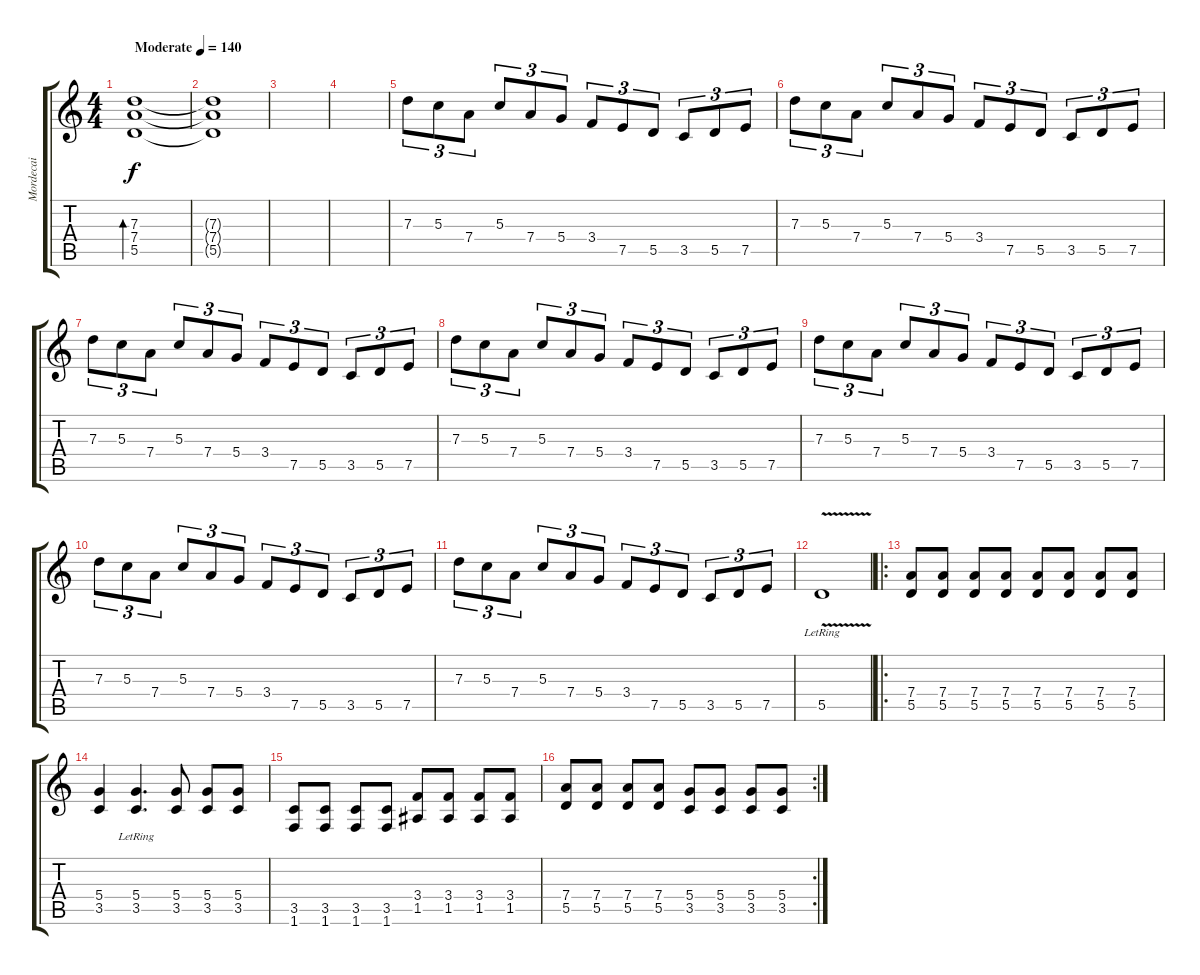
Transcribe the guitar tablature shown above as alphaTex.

\track ("Mordecai" "Mordecai") {instrument overdrivenguitar}
\staff {score tabs}
\tuning (E4 B3 G3 D3 A2 E2) {hide}
\ts (4 4)
\tempo (140 "Moderate")
\clef g2
\ks c
(7.3 7.4 5.5).1{bd 120 dy f instrument overdrivenguitar} |
(7.3{t} 7.4{t} 5.5{t}).1 |
|
|
7.3.8{tu (3 2)} 5.3.8{tu (3 2)} 7.4.8{tu (3 2)} 5.3.8{tu (3 2)} 7.4.8{tu (3 2)} 5.4.8{tu (3 2)} 3.4.8{tu (3 2)} 7.5.8{tu (3 2)} 5.5.8{tu (3 2)} 3.5.8{tu (3 2)} 5.5.8{tu (3 2)} 7.5.8{tu (3 2)} |
7.3.8{tu (3 2)} 5.3.8{tu (3 2)} 7.4.8{tu (3 2)} 5.3.8{tu (3 2)} 7.4.8{tu (3 2)} 5.4.8{tu (3 2)} 3.4.8{tu (3 2)} 7.5.8{tu (3 2)} 5.5.8{tu (3 2)} 3.5.8{tu (3 2)} 5.5.8{tu (3 2)} 7.5.8{tu (3 2)} |
7.3.8{tu (3 2)} 5.3.8{tu (3 2)} 7.4.8{tu (3 2)} 5.3.8{tu (3 2)} 7.4.8{tu (3 2)} 5.4.8{tu (3 2)} 3.4.8{tu (3 2)} 7.5.8{tu (3 2)} 5.5.8{tu (3 2)} 3.5.8{tu (3 2)} 5.5.8{tu (3 2)} 7.5.8{tu (3 2)} |
7.3.8{tu (3 2)} 5.3.8{tu (3 2)} 7.4.8{tu (3 2)} 5.3.8{tu (3 2)} 7.4.8{tu (3 2)} 5.4.8{tu (3 2)} 3.4.8{tu (3 2)} 7.5.8{tu (3 2)} 5.5.8{tu (3 2)} 3.5.8{tu (3 2)} 5.5.8{tu (3 2)} 7.5.8{tu (3 2)} |
7.3.8{tu (3 2)} 5.3.8{tu (3 2)} 7.4.8{tu (3 2)} 5.3.8{tu (3 2)} 7.4.8{tu (3 2)} 5.4.8{tu (3 2)} 3.4.8{tu (3 2)} 7.5.8{tu (3 2)} 5.5.8{tu (3 2)} 3.5.8{tu (3 2)} 5.5.8{tu (3 2)} 7.5.8{tu (3 2)} |
7.3.8{tu (3 2)} 5.3.8{tu (3 2)} 7.4.8{tu (3 2)} 5.3.8{tu (3 2)} 7.4.8{tu (3 2)} 5.4.8{tu (3 2)} 3.4.8{tu (3 2)} 7.5.8{tu (3 2)} 5.5.8{tu (3 2)} 3.5.8{tu (3 2)} 5.5.8{tu (3 2)} 7.5.8{tu (3 2)} |
7.3.8{tu (3 2)} 5.3.8{tu (3 2)} 7.4.8{tu (3 2)} 5.3.8{tu (3 2)} 7.4.8{tu (3 2)} 5.4.8{tu (3 2)} 3.4.8{tu (3 2)} 7.5.8{tu (3 2)} 5.5.8{tu (3 2)} 3.5.8{tu (3 2)} 5.5.8{tu (3 2)} 7.5.8{tu (3 2)} |
5.5{v lr}.1 |
\ro
(7.4 5.5).8 (7.4 5.5).8 (7.4 5.5).8 (7.4 5.5).8 (7.4 5.5).8 (7.4 5.5).8 (7.4 5.5).8 (7.4 5.5).8 |
(5.4 3.5).4 (5.4 3.5{lr}).4{d} (5.4 3.5).8 (5.4 3.5).8 (5.4 3.5).8 |
(3.5 1.6).8 (3.5 1.6).8 (3.5 1.6).8 (3.5 1.6).8 (3.4 1.5).8 (3.4 1.5).8 (3.4 1.5).8 (3.4 1.5).8 |
\rc 2
(7.4 5.5).8 (7.4 5.5).8 (7.4 5.5).8 (7.4 5.5).8 (5.4 3.5).8 (5.4 3.5).8 (5.4 3.5).8 (5.4 3.5).8
